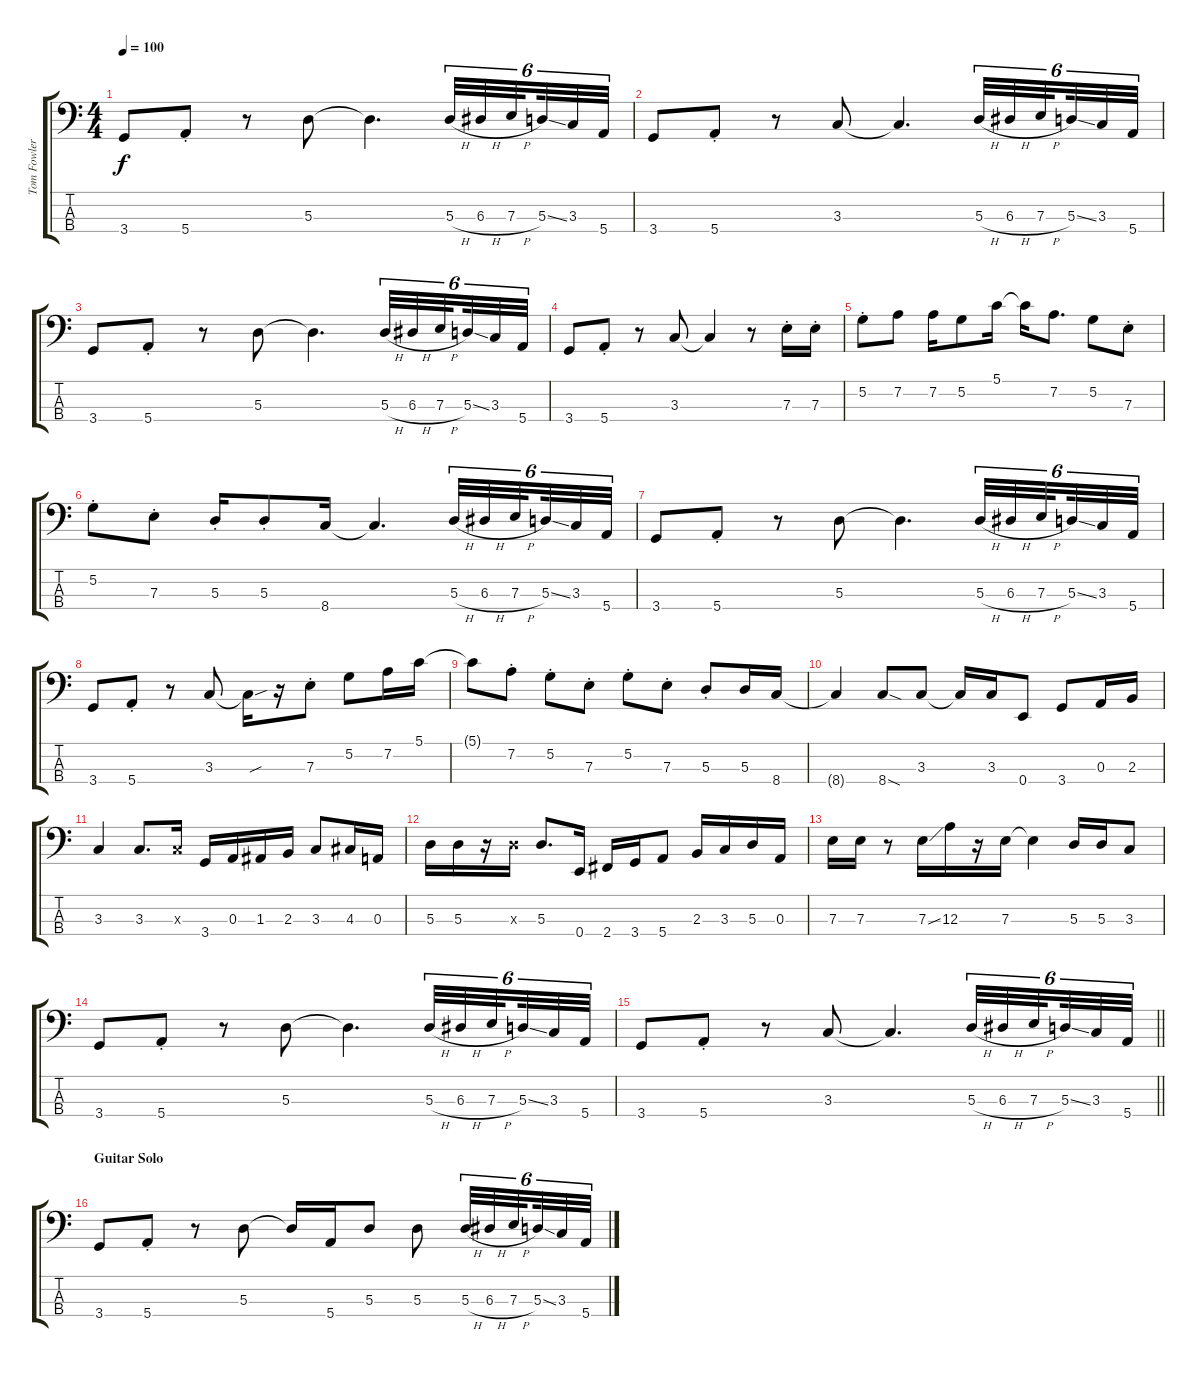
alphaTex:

\track ("Tom Fowler" "Tom Fowler") {instrument electricbassfinger}
\staff {score tabs}
\tuning (G2 D2 A1 E1) {hide}
\ts (4 4)
\tempo 100
\clef f4
\ks c
3.4.8{dy f} 5.4{st}.8 r.8 5.3.8 5.3{t}.4{d} 5.3{h}.32{tu (6 4)} 6.3{h}.32{tu (6 4)} 7.3{h}.32{tu (6 4) beam splitsecondary} 5.3{ss}.32{tu (6 4)} 3.3.32{tu (6 4)} 5.4.32{tu (6 4)} |
3.4.8 5.4{st}.8 r.8 3.3.8 3.3{t}.4{d} 5.3{h}.32{tu (6 4)} 6.3{h}.32{tu (6 4)} 7.3{h}.32{tu (6 4) beam splitsecondary} 5.3{ss}.32{tu (6 4)} 3.3.32{tu (6 4)} 5.4.32{tu (6 4)} |
3.4.8 5.4{st}.8 r.8 5.3.8 5.3{t}.4{d} 5.3{h}.32{tu (6 4)} 6.3{h}.32{tu (6 4)} 7.3{h}.32{tu (6 4) beam splitsecondary} 5.3{ss}.32{tu (6 4)} 3.3.32{tu (6 4)} 5.4.32{tu (6 4)} |
3.4.8 5.4{st}.8 r.8 3.3.8 3.3{t}.4 r.8 7.3{st}.16 7.3{st}.16 |
5.2{st}.8 7.2.8 7.2.16 5.2.8 5.1.16 5.1{t}.16 7.2.8{d} 5.2.8 7.3{st}.8 |
5.2{st}.8 7.3{st}.8 5.3{st}.16 5.3{st}.8 8.4.16 8.4{t}.4{d} 5.3{h}.32{tu (6 4)} 6.3{h}.32{tu (6 4)} 7.3{h}.32{tu (6 4) beam splitsecondary} 5.3{ss}.32{tu (6 4)} 3.3.32{tu (6 4)} 5.4.32{tu (6 4)} |
3.4.8 5.4{st}.8 r.8 5.3.8 5.3{t}.4{d} 5.3{h}.32{tu (6 4)} 6.3{h}.32{tu (6 4)} 7.3{h}.32{tu (6 4) beam splitsecondary} 5.3{ss}.32{tu (6 4)} 3.3.32{tu (6 4)} 5.4.32{tu (6 4)} |
3.4.8 5.4{st}.8 r.8 3.3.8 3.3{sou t}.16 r.16 7.3{st}.8 5.2.8 7.2.16 5.1.16 |
5.1{t}.8 7.2{st}.8 5.2{st}.8 7.3{st}.8 5.2{st}.8 7.3{st}.8 5.3{st}.8 5.3.16 8.4.16 |
8.4{t}.4 8.4{sod}.8 3.3.8 3.3{t}.16 3.3.16 0.4.8 3.4.8 0.3.16 2.3.16 |
3.3.4 3.3.8{d} 3.3{x}.16 3.4.16 0.3.16 1.3.16 2.3.16 3.3.8 4.3.16 0.3.16 |
5.3.16 5.3.16 r.16 5.3{x}.16 5.3.8{d} 0.4.16 2.4.16 3.4.16 5.4.8 2.3.16 3.3.16 5.3.16 0.3.16 |
7.3.16 7.3.16 r.8 7.3{ss}.16 12.3.16 r.16 7.3.16 7.3{t}.4 5.3.16 5.3.16 3.3.8 |
3.4.8 5.4{st}.8 r.8 5.3.8 5.3{t}.4{d} 5.3{h}.32{tu (6 4)} 6.3{h}.32{tu (6 4)} 7.3{h}.32{tu (6 4) beam splitsecondary} 5.3{ss}.32{tu (6 4)} 3.3.32{tu (6 4)} 5.4.32{tu (6 4)} |
\barLineRight lightlight
3.4.8 5.4{st}.8 r.8 3.3.8 3.3{t}.4{d} 5.3{h}.32{tu (6 4)} 6.3{h}.32{tu (6 4)} 7.3{h}.32{tu (6 4) beam splitsecondary} 5.3{ss}.32{tu (6 4)} 3.3.32{tu (6 4)} 5.4.32{tu (6 4)} |
\section ("" "Guitar Solo")
3.4.8 5.4{st}.8 r.8 5.3.8 5.3{t}.16 5.4.16 5.3.8 5.3.8 5.3{h}.32{tu (6 4)} 6.3{h}.32{tu (6 4)} 7.3{h}.32{tu (6 4) beam splitsecondary} 5.3{ss}.32{tu (6 4)} 3.3.32{tu (6 4)} 5.4.32{tu (6 4)}
